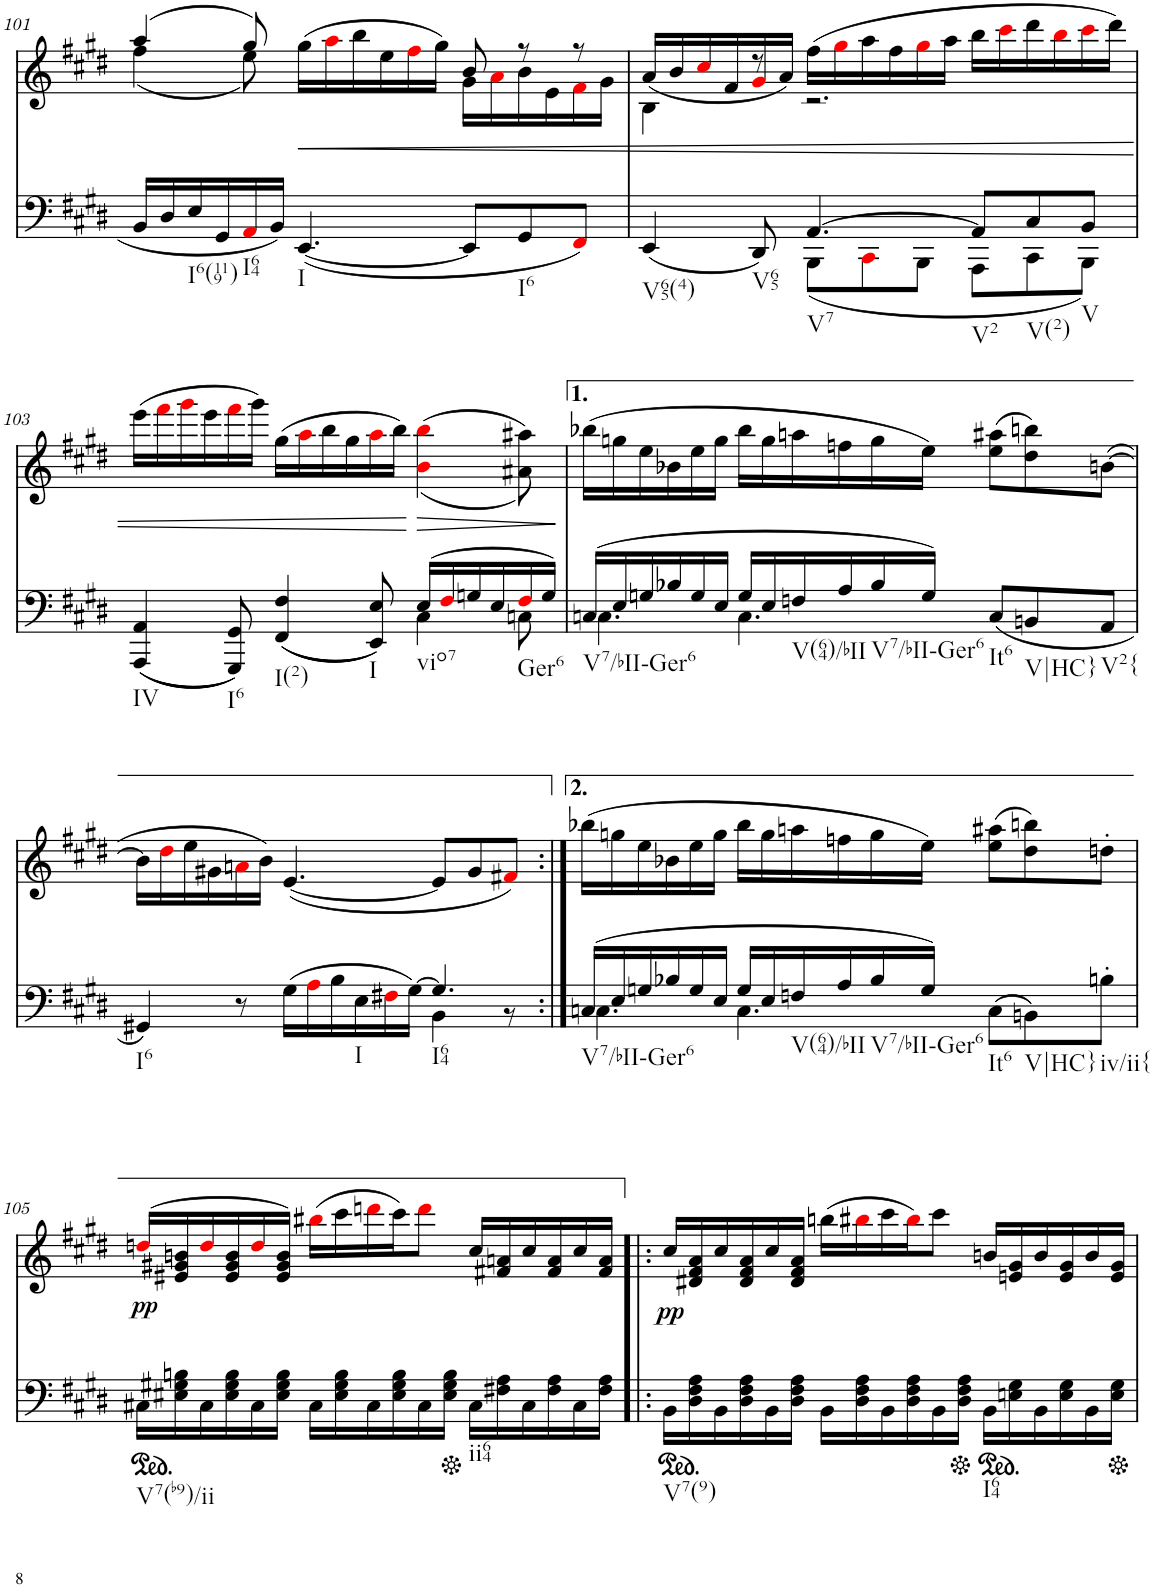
**kern	**kern	**text	**dynam
*part2	*part1	*part1	*part1
*staff2	*staff1	*staff1	*staff1
*I"Piano	*I"Piano	*	*
*I'Pno	*I'Pno	*	*
!!LO:PB:g=z
*clefF4	*clefG2	*	*
*k[f#c#g#d#]	*k[f#c#g#d#]	*	*
*E:	*E:	*	*
*M9/8	*M9/8	*	*
=101	=101	=101	=101
*	*^	*	*
16BB/LL	(4aa/	(4ff#\	.	.
16D#/	.	.	.	.
!LO:TX:b:t=I6(119)	!	!	!	!
16E/	.	.	.	.
16GG#/	.	.	.	.
!LO:TX:b:t=I64	!	!	!	!
16AAi/	8gg#/)	8ee\)	.	.
16BB/JJ	.	.	.	.
!LO:TX:b:t=I	!	!	!	!
!	!	!	!	!LO:HP:b
([4.EE/	(>16gg#\LL	4.ryy	.	<
.	16aai\	.	.	.
.	16bb\	.	.	.
.	16ee\	.	.	.
.	16ff#i\	.	.	.
.	16gg#\JJ)	.	.	.
8EE/L]	8b/	16g#\LL	.	.
.	.	16ai\	.	.
!LO:TX:b:t=I6	!	!	!	!
8GG#/	8r	16b\	.	.
.	.	16e\	.	.
8FF#i/J)	8r	16f#i\	.	.
.	.	16g#\JJ	.	.
=102	=102	=102	=102	=102
*^	*	*	*	*
!LO:TX:b:t=V65(4)	!	!	!	!	!
(<4EE/	4.ryy	4B\	(16a/LL	.	.
.	.	.	16b/	.	.
.	.	.	16cc#i/	.	.
.	.	.	16f#/	.	.
!LO:TX:b:t=V65	!	!	!	!	!
8DD#/)	.	8r	16g#i/	.	.
.	.	.	16a/JJ)	.	.
!LO:TX:b:t=V7	!	!	!	!	!
[4.AA/	(8BBB\L	(>16ff#\LL	2.r	.	.
.	.	16gg#i\	.	.	.
.	8CC#i\	16aa\	.	.	.
.	.	16ff#\	.	.	.
.	8BBB\J	16gg#i\	.	.	.
.	.	16aa\JJ	.	.	.
!LO:TX:b:t=V2	!	!	!	!	!
8AA/L]	8AAA\L	16bb\LL	.	.	.
.	.	16ccc#i\	.	.	.
!LO:TX:b:t=V(2)	!	!	!	!	!
8C#/	8CC#\	16ddd#\	.	.	.
.	.	16bbi\	.	.	.
!LO:TX:b:t=V	!	!	!	!	!
8BB/J	8BBB\J)	16ccc#i\	.	.	.
.	.	16ddd#\JJ)	.	.	.
*	*	*v	*v	*	*
!!LO:LB:g=z
=103	=103	=103	=103	=103
!LO:TX:b:t=IV	!	!	!	!
(<(4AAA/ 4AA/	2.ryy	(16eee\LL	.	.
.	.	16fff#i\	.	.
.	.	16ggg#i\	.	.
.	.	16eee\	.	.
!LO:TX:b:t=I6	!	!	!	!
8GGG#/ 8GG#/))	.	16fff#i\	.	.
.	.	16ggg#\JJ)	.	.
!LO:TX:b:t=I(2)	!	!	!	!
(<(4FF#/ 4F#/	.	(16gg#\LL	.	.
.	.	16aai\	.	.
.	.	16bb\	.	.
.	.	16gg#\	.	.
!LO:TX:b:t=I	!	!	!	!
8EE/ 8E/))	.	16aai\	.	.
.	.	16bb\JJ)	.	.
!LO:TX:b:t=vio7	!	!	!	!
!	!	!	!	!LO:HP:n=1:b
(16E/LL	4C#\	(<(4bi\ 4bbi\	.	[ >
16F#i/	.	.	.	.
16Gn/	.	.	.	.
16E/	.	.	.	.
!LO:TX:b:t=Ger6	!	!	!	!
16F#i/	8Cn\	8a#X\ 8aa#X\))	.	.
16G/JJ)	.	.	.	.
*v	*v	*	*	*
.	.	.	]
=104	=104	=104	=104
*^	*	*	*
!LO:TX:b:t=V7/bII-Ger6	!	!	!	!
(16Cn/LL	4.C\	(16bb-X\LL	.	.
16E/	.	16ggn\	.	.
16Gn/	.	16ee\	.	.
16B-X/	.	16b-X\	.	.
16G/	.	16ee\	.	.
16E/JJ	.	16gg\JJ	.	.
16G/LL	4.C\	16bb-\LL	.	.
16E/	.	16gg\	.	.
!LO:TX:b:t=V(64)/bII	!	!	!	!
16Fn/	.	16aan\	.	.
16A/	.	16ffn\	.	.
!LO:TX:b:t=V7/bII-Ger6	!	!	!	!
16B-/	.	16gg\	.	.
16G/JJ)	.	16ee\JJ)	.	.
!LO:TX:b:t=It6	!	!	!	!
(<8C/L	4.ryy	(8ee\ 8aa#X\L	.	.
!LO:TX:b:t=V|HC}	!	!	!	!
8BBn/	.	8dd#\ 8bbn\)	.	.
!LO:TX:b:t=V2{	!	!	!	!
8AA/J	.	([8bn\J	.	.
!!LO:LB:g=z
=104X4	=104X4	=104X4	=104X4	=104X4
!LO:TX:b:t=I6	!	!	!	!
4GG#X/)	2.ryy	16b\LL]	.	.
.	.	16dd#i\	.	.
.	.	16ee\	.	.
.	.	16g#X\	.	.
8r	.	16ani\	.	.
.	.	16b\JJ)	.	.
(>16G#\LL	.	([4.e/	.	.
16Ai\	.	.	.	.
16B\	.	.	.	.
!LO:TX:b:t=I	!	!	!	!
16E\	.	.	.	.
16F#Xi\	.	.	.	.
[>16G#\JJ)	.	.	.	.
!LO:TX:b:t=I64	!	!	!	!
4.G#/]	4BB\	8e/L]	.	.
.	.	8g#/	.	.
.	8r	8f#Xi/J)	.	.
=104X5:|!	=104X5:|!	=104X5:|!	=104X5:|!	=104X5:|!
!LO:TX:b:t=V7/bII-Ger6	!	!	!	!
(16Cn/LL	4.C\	(16bb-X\LL	.	.
16E/	.	16ggn\	.	.
16Gn/	.	16ee\	.	.
16B-X/	.	16b-X\	.	.
16G/	.	16ee\	.	.
16E/JJ	.	16gg\JJ	.	.
16G/LL	4.C\	16bb-\LL	.	.
16E/	.	16gg\	.	.
!LO:TX:b:t=V(64)/bII	!	!	!	!
16Fn/	.	16aan\	.	.
16A/	.	16ffn\	.	.
!LO:TX:b:t=V7/bII-Ger6	!	!	!	!
16B-/	.	16gg\	.	.
16G/JJ)	.	16ee\JJ)	.	.
!LO:TX:b:t=It6	!	!	!	!
(>8C\L	4.ryy	(8ee\ 8aa#X\L	.	.
!LO:TX:b:t=V|HC}	!	!	!	!
8BBn\)	.	8dd#\ 8bbn\)	.	.
!LO:TX:b:t=iv/ii{	!	!	!	!
8Bn'>\J	.	8ddn'\J	.	.
*v	*v	*	*	*
!!LO:LB:g=z
=105	=105	=105	=105
*ped	*	*	*
!LO:TX:b:t=V7(b9)/ii	!	!	!
!	!	!LO:LY:b	!
16C#X\LL	(>16ddni/LL	.	.
16E#X\ 16G#X\ 16Bn\	16e#X/ 16g#X/ 16bn/	.	.
16C#\	16ddi/	.	.
16E#\ 16G#\ 16B\	16e#/ 16g#/ 16b/	.	.
16C#\	16ddi/	.	.
16E#\ 16G#\ 16B\JJ	16e#/ 16g#/ 16b/JJ)	.	.
16C#\LL	(16bb#Xi\LL	.	.
16E#\ 16G#\ 16B\	16ccc#\	.	.
16C#\	16dddni\	.	.
16E#\ 16G#\ 16B\	16ccc#\J)	.	.
16C#\	8dddi\J	.	.
16E#\ 16G#\ 16B\JJ	.	.	.
*Xped	*	*	*
!LO:TX:b:t=ii64	!	!	!
16C#\LL	16cc#/LL	.	.
16F#X\ 16A\	16f#X/ 16an/	.	.
16C#\	16cc#/	.	.
16F#\ 16A\	16f#/ 16a/	.	.
16C#\	16cc#/	.	.
16F#\ 16A\JJ	16f#/ 16a/JJ	.	.
=106!|:	=106!|:	=106!|:	=106!|:
*ped	*	*	*
!LO:TX:b:t=V7(9)	!	!	!
!	!	!	!LO:DY:b
16BB\LL	16cc#/LL	.	pp
16D#\ 16F#\ 16A\	16d#X/ 16f#/ 16a/	.	.
16BB\	16cc#/	.	.
16D#\ 16F#\ 16A\	16d#/ 16f#/ 16a/	.	.
16BB\	16cc#/	.	.
16D#\ 16F#\ 16A\JJ	16d#/ 16f#/ 16a/JJ	.	.
16BB\LL	(16bbn\LL	.	.
16D#\ 16F#\ 16A\	16bb#Xi\	.	.
16BB\	16ccc#\	.	.
16D#\ 16F#\ 16A\	16bb#i\J)	.	.
16BB\	8ccc#\J	.	.
16D#\ 16F#\ 16A\JJ	.	.	.
*Xped	*	*	*
*ped	*	*	*
!LO:TX:b:t=I64	!	!	!
16BB\LL	16bn/LL	.	.
16En\ 16G#\	16en/ 16g#/	.	.
16BB\	16b/	.	.
16E\ 16G#\	16e/ 16g#/	.	.
16BB\	16b/	.	.
16E\ 16G#\JJ	16e/ 16g#/JJ	.	.
*Xped	*	*	*
=	=	=	=
*-	*-	*-	*-
